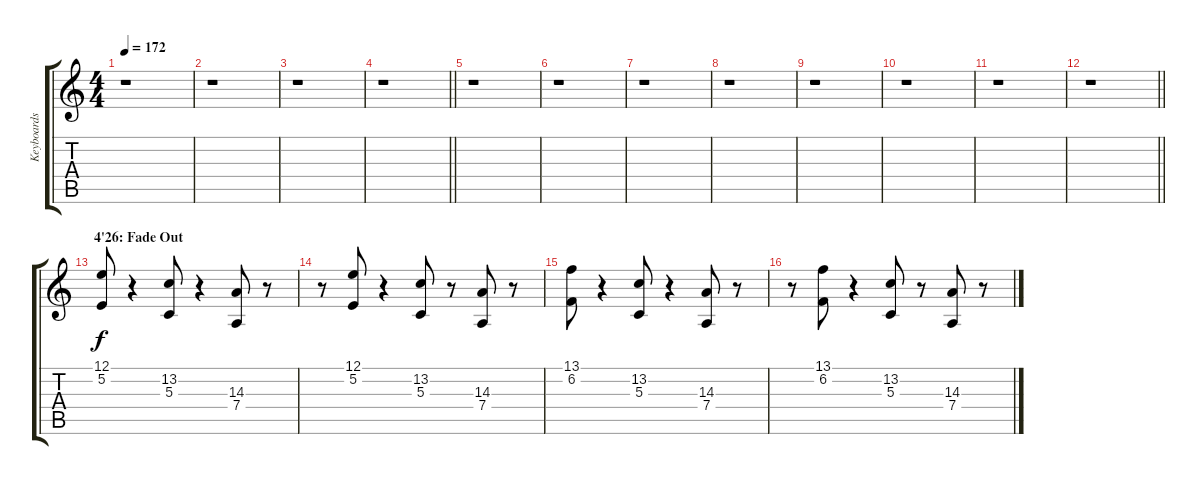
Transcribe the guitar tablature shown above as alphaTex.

\track ("Keyboards" "Keyboards") {instrument stringensemble1}
\staff {score tabs}
\tuning (E4 B3 G3 D3 A2 E2) {hide}
\ts (4 4)
\tempo 172
\clef g2
\ks c
r.1{dy f} |
r.1 |
r.1 |
\barLineRight lightlight
r.1 |
r.1 |
r.1 |
r.1 |
r.1 |
r.1 |
r.1 |
r.1 |
\barLineRight lightlight
r.1 |
\section ("" "4'26: Fade Out")
(12.1 5.2).8{volume 8} r.4 (13.2 5.3).8 r.4 (14.3 7.4).8 r.8 |
r.8 (12.1 5.2).8 r.4 (13.2 5.3).8 r.8 (14.3 7.4).8 r.8 |
(13.1 6.2).8 r.4 (13.2 5.3).8 r.4 (14.3 7.4).8 r.8 |
r.8 (13.1 6.2).8 r.4 (13.2 5.3).8 r.8 (14.3 7.4).8 r.8
